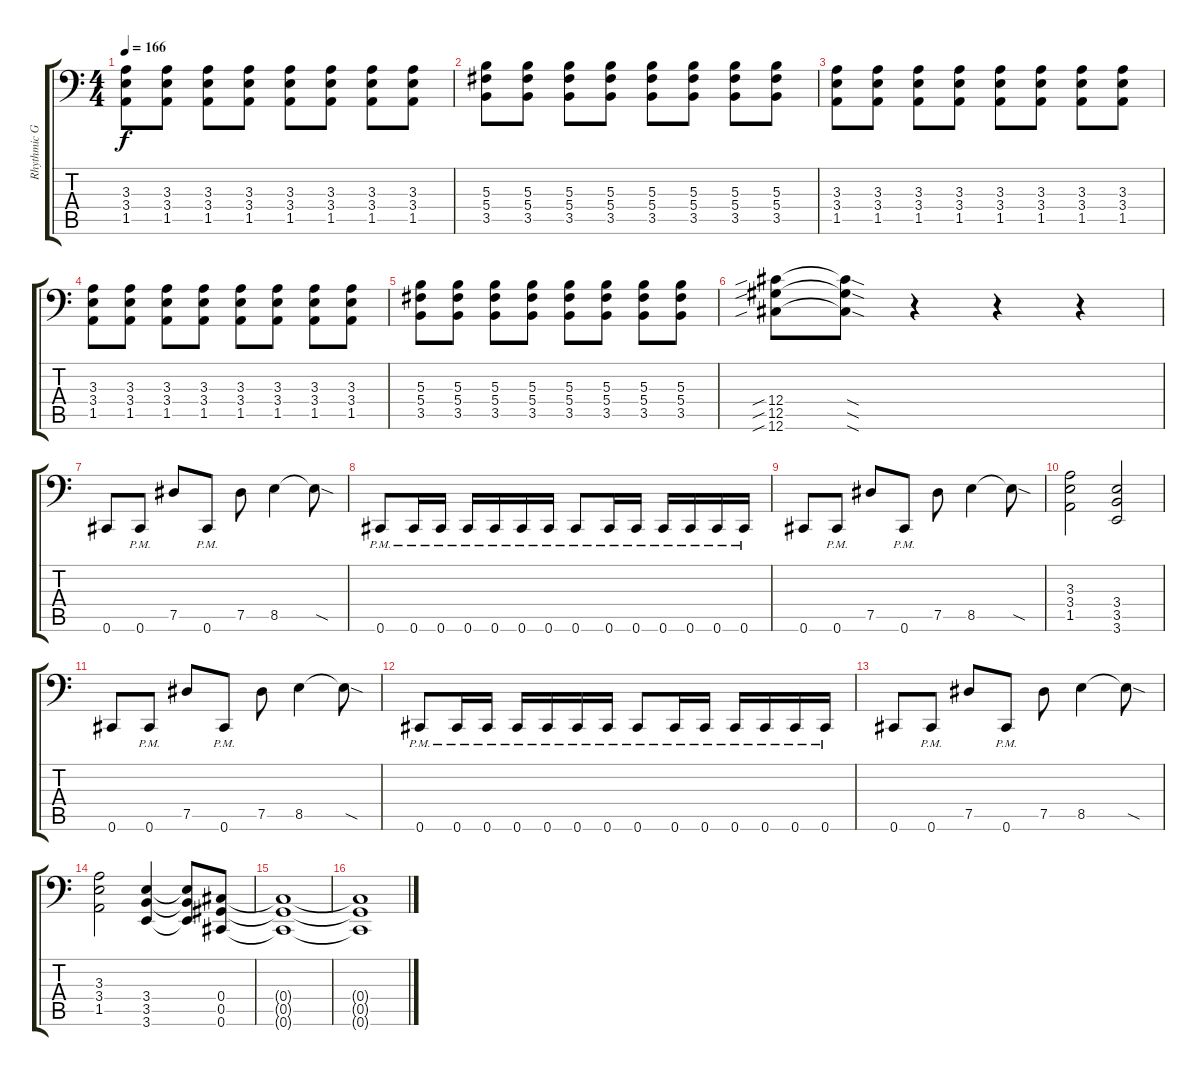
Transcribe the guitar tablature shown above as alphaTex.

\track ("Rhythmic Guitar" "Rhythmic G") {instrument distortionguitar}
\staff {score tabs}
\tuning (Eb3 Bb2 Gb2 Db2 Ab1 Db1) {hide}
\ts (4 4)
\tempo 166
\clef f4
\ks c
(3.3 3.4 1.5).8{dy f} (3.3 3.4 1.5).8 (3.3 3.4 1.5).8 (3.3 3.4 1.5).8 (3.3 3.4 1.5).8 (3.3 3.4 1.5).8 (3.3 3.4 1.5).8 (3.3 3.4 1.5).8 |
(5.3 5.4 3.5).8 (5.3 5.4 3.5).8 (5.3 5.4 3.5).8 (5.3 5.4 3.5).8 (5.3 5.4 3.5).8 (5.3 5.4 3.5).8 (5.3 5.4 3.5).8 (5.3 5.4 3.5).8 |
(3.3 3.4 1.5).8 (3.3 3.4 1.5).8 (3.3 3.4 1.5).8 (3.3 3.4 1.5).8 (3.3 3.4 1.5).8 (3.3 3.4 1.5).8 (3.3 3.4 1.5).8 (3.3 3.4 1.5).8 |
(3.3 3.4 1.5).8 (3.3 3.4 1.5).8 (3.3 3.4 1.5).8 (3.3 3.4 1.5).8 (3.3 3.4 1.5).8 (3.3 3.4 1.5).8 (3.3 3.4 1.5).8 (3.3 3.4 1.5).8 |
(5.3 5.4 3.5).8 (5.3 5.4 3.5).8 (5.3 5.4 3.5).8 (5.3 5.4 3.5).8 (5.3 5.4 3.5).8 (5.3 5.4 3.5).8 (5.3 5.4 3.5).8 (5.3 5.4 3.5).8 |
(12.4{sib} 12.5{sib} 12.6{sib}).8 (12.4{sod t} 12.5{sod t} 12.6{sod t}).8 r.4 r.4 r.4 |
0.6.8 0.6{pm}.8 7.5.8 0.6{pm}.8 7.5.8 8.5.4 8.5{sod t}.8 |
0.6{pm}.8 0.6{pm}.16 0.6{pm}.16 0.6{pm}.16 0.6{pm}.16 0.6{pm}.16 0.6{pm}.16 0.6{pm}.8 0.6{pm}.16 0.6{pm}.16 0.6{pm}.16 0.6{pm}.16 0.6{pm}.16 0.6{pm}.16 |
0.6.8 0.6{pm}.8 7.5.8 0.6{pm}.8 7.5.8 8.5.4 8.5{sod t}.8 |
(3.3 3.4 1.5).2 (3.4 3.5 3.6).2 |
0.6.8 0.6{pm}.8 7.5.8 0.6{pm}.8 7.5.8 8.5.4 8.5{sod t}.8 |
0.6{pm}.8 0.6{pm}.16 0.6{pm}.16 0.6{pm}.16 0.6{pm}.16 0.6{pm}.16 0.6{pm}.16 0.6{pm}.8 0.6{pm}.16 0.6{pm}.16 0.6{pm}.16 0.6{pm}.16 0.6{pm}.16 0.6{pm}.16 |
0.6.8 0.6{pm}.8 7.5.8 0.6{pm}.8 7.5.8 8.5.4 8.5{sod t}.8 |
(3.3 3.4 1.5).2 (3.4 3.5 3.6).4 (3.4{t} 3.5{t} 3.6{t}).8 (0.4 0.5 0.6).8 |
(0.4{t} 0.5{t} 0.6{t}).1 |
(0.4{t} 0.5{t} 0.6{t}).1
